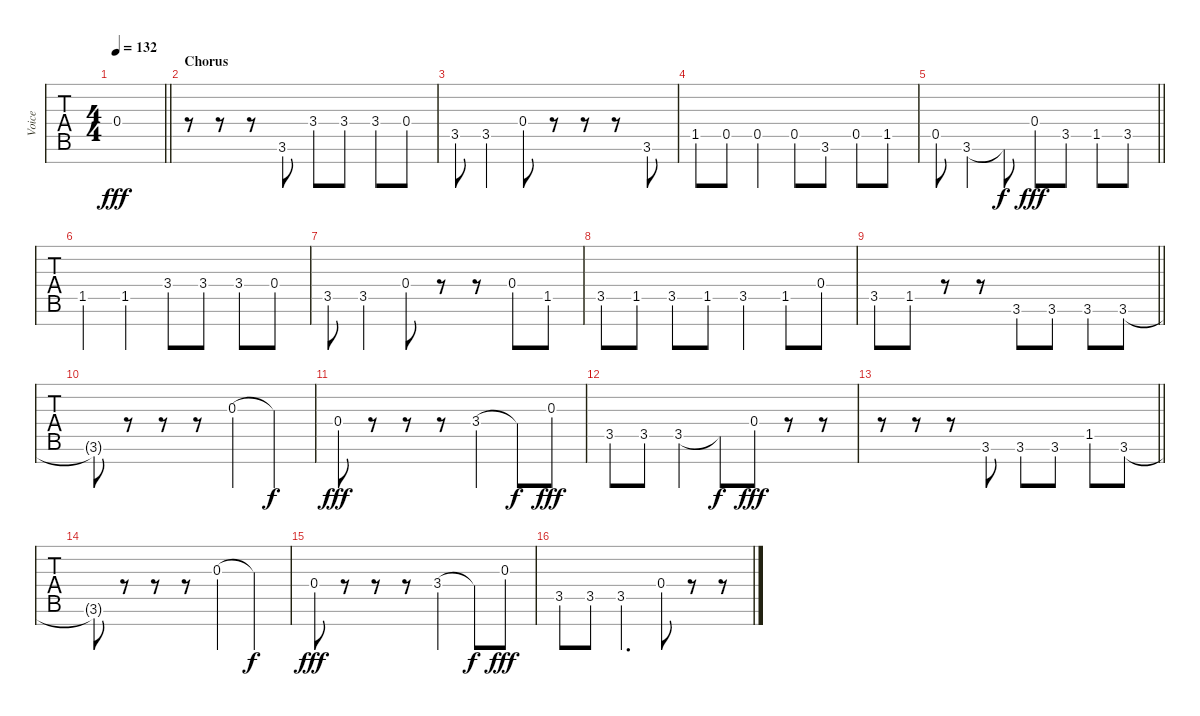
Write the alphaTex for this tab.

\track ("Voice" "Voice") {instrument altosax}
\staff {tabs}
\tuning (E4 B3 G3 D3 A2 E2 B1) {hide}
\ts (4 4)
\tempo 132
\clef g2
\barLineRight lightlight
\ks bb
0.4{t}.1{dy fff} |
\section ("" "Chorus")
r.8 r.8 r.8 3.6.8 3.4.8 3.4.8 3.4.8 0.4.8 |
3.5.8 3.5.4 0.4.8 r.8 r.8 r.8 3.6.8 |
1.5.8 0.5.8 0.5.4 0.5.8 3.6.8 0.5.8 1.5.8 |
\barLineRight lightlight
0.5.8 3.6.4 3.6{t}.8{dy f} 0.4.8{dy fff} 3.5.8 1.5.8 3.5.8 |
1.5.4 1.5.4 3.4.8 3.4.8 3.4.8 0.4.8 |
3.5.8 3.5.4 0.4.8 r.8 r.8 0.4.8 1.5.8 |
3.5.8 1.5.8 3.5.8 1.5.8 3.5.4 1.5.8 0.4.8 |
\barLineRight lightlight
3.5.8 1.5.8 r.8 r.8 3.6.8 3.6.8 3.6.8 3.6.8 |
3.6{t}.8 r.8 r.8 r.8 0.3.4 0.3{t}.4{dy f} |
0.4.8{dy fff} r.8 r.8 r.8 3.4.4 3.4{t}.8{dy f} 0.3.8{dy fff} |
3.5.8 3.5.8 3.5.4 3.5{t}.8{dy f} 0.4.8{dy fff} r.8 r.8 |
\barLineRight lightlight
r.8 r.8 r.8 3.6.8 3.6.8 3.6.8 1.5.8 3.6.8 |
3.6{t}.8 r.8 r.8 r.8 0.3.4 0.3{t}.4{dy f} |
0.4.8{dy fff} r.8 r.8 r.8 3.4.4 3.4{t}.8{dy f} 0.3.8{dy fff} |
3.5.8 3.5.8 3.5.4{d} 0.4.8 r.8 r.8
